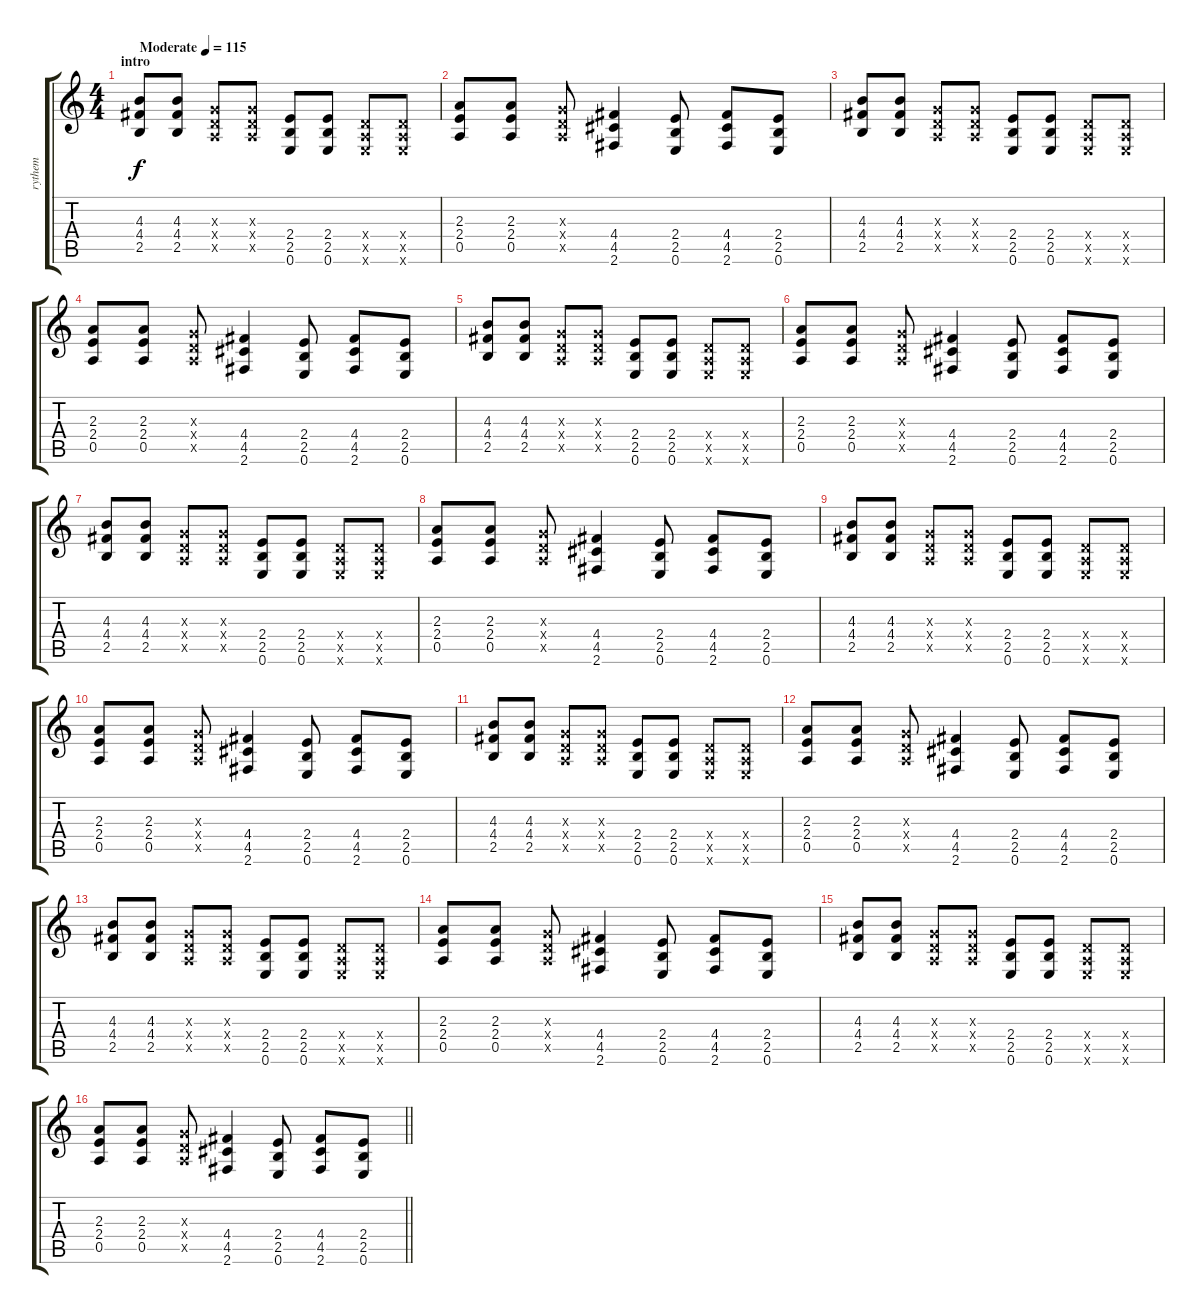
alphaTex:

\track ("rythem" "rythem") {instrument distortionguitar}
\staff {score tabs}
\tuning (E4 B3 G3 D3 A2 E2) {hide}
\ts (4 4)
\section ("" "intro")
\tempo (115 "Moderate")
\clef g2
\ks c
(4.3 4.4 2.5).8{dy f instrument distortionguitar} (4.3 4.4 2.5).8 (0.3{x} 0.4{x} 0.5{x}).8 (0.3{x} 0.4{x} 0.5{x}).8 (2.4 2.5 0.6).8 (2.4 2.5 0.6).8 (0.4{x} 0.5{x} 0.6{x}).8 (0.4{x} 0.5{x} 0.6{x}).8 |
(2.3 2.4 0.5).8 (2.3 2.4 0.5).8 (0.3{x} 0.4{x} 0.5{x}).8 (4.4 4.5 2.6).4 (2.4 2.5 0.6).8 (4.4 4.5 2.6).8 (2.4 2.5 0.6).8 |
(4.3 4.4 2.5).8 (4.3 4.4 2.5).8 (0.3{x} 0.4{x} 0.5{x}).8 (0.3{x} 0.4{x} 0.5{x}).8 (2.4 2.5 0.6).8 (2.4 2.5 0.6).8 (0.4{x} 0.5{x} 0.6{x}).8 (0.4{x} 0.5{x} 0.6{x}).8 |
(2.3 2.4 0.5).8 (2.3 2.4 0.5).8 (0.3{x} 0.4{x} 0.5{x}).8 (4.4 4.5 2.6).4 (2.4 2.5 0.6).8 (4.4 4.5 2.6).8 (2.4 2.5 0.6).8 |
(4.3 4.4 2.5).8 (4.3 4.4 2.5).8 (0.3{x} 0.4{x} 0.5{x}).8 (0.3{x} 0.4{x} 0.5{x}).8 (2.4 2.5 0.6).8 (2.4 2.5 0.6).8 (0.4{x} 0.5{x} 0.6{x}).8 (0.4{x} 0.5{x} 0.6{x}).8 |
(2.3 2.4 0.5).8 (2.3 2.4 0.5).8 (0.3{x} 0.4{x} 0.5{x}).8 (4.4 4.5 2.6).4 (2.4 2.5 0.6).8 (4.4 4.5 2.6).8 (2.4 2.5 0.6).8 |
(4.3 4.4 2.5).8 (4.3 4.4 2.5).8 (0.3{x} 0.4{x} 0.5{x}).8 (0.3{x} 0.4{x} 0.5{x}).8 (2.4 2.5 0.6).8 (2.4 2.5 0.6).8 (0.4{x} 0.5{x} 0.6{x}).8 (0.4{x} 0.5{x} 0.6{x}).8 |
(2.3 2.4 0.5).8 (2.3 2.4 0.5).8 (0.3{x} 0.4{x} 0.5{x}).8 (4.4 4.5 2.6).4 (2.4 2.5 0.6).8 (4.4 4.5 2.6).8 (2.4 2.5 0.6).8 |
(4.3 4.4 2.5).8 (4.3 4.4 2.5).8 (0.3{x} 0.4{x} 0.5{x}).8 (0.3{x} 0.4{x} 0.5{x}).8 (2.4 2.5 0.6).8 (2.4 2.5 0.6).8 (0.4{x} 0.5{x} 0.6{x}).8 (0.4{x} 0.5{x} 0.6{x}).8 |
(2.3 2.4 0.5).8 (2.3 2.4 0.5).8 (0.3{x} 0.4{x} 0.5{x}).8 (4.4 4.5 2.6).4 (2.4 2.5 0.6).8 (4.4 4.5 2.6).8 (2.4 2.5 0.6).8 |
(4.3 4.4 2.5).8 (4.3 4.4 2.5).8 (0.3{x} 0.4{x} 0.5{x}).8 (0.3{x} 0.4{x} 0.5{x}).8 (2.4 2.5 0.6).8 (2.4 2.5 0.6).8 (0.4{x} 0.5{x} 0.6{x}).8 (0.4{x} 0.5{x} 0.6{x}).8 |
(2.3 2.4 0.5).8 (2.3 2.4 0.5).8 (0.3{x} 0.4{x} 0.5{x}).8 (4.4 4.5 2.6).4 (2.4 2.5 0.6).8 (4.4 4.5 2.6).8 (2.4 2.5 0.6).8 |
(4.3 4.4 2.5).8 (4.3 4.4 2.5).8 (0.3{x} 0.4{x} 0.5{x}).8 (0.3{x} 0.4{x} 0.5{x}).8 (2.4 2.5 0.6).8 (2.4 2.5 0.6).8 (0.4{x} 0.5{x} 0.6{x}).8 (0.4{x} 0.5{x} 0.6{x}).8 |
(2.3 2.4 0.5).8 (2.3 2.4 0.5).8 (0.3{x} 0.4{x} 0.5{x}).8 (4.4 4.5 2.6).4 (2.4 2.5 0.6).8 (4.4 4.5 2.6).8 (2.4 2.5 0.6).8 |
(4.3 4.4 2.5).8 (4.3 4.4 2.5).8 (0.3{x} 0.4{x} 0.5{x}).8 (0.3{x} 0.4{x} 0.5{x}).8 (2.4 2.5 0.6).8 (2.4 2.5 0.6).8 (0.4{x} 0.5{x} 0.6{x}).8 (0.4{x} 0.5{x} 0.6{x}).8 |
\barLineRight lightlight
(2.3 2.4 0.5).8 (2.3 2.4 0.5).8 (0.3{x} 0.4{x} 0.5{x}).8 (4.4 4.5 2.6).4 (2.4 2.5 0.6).8 (4.4 4.5 2.6).8 (2.4 2.5 0.6).8
